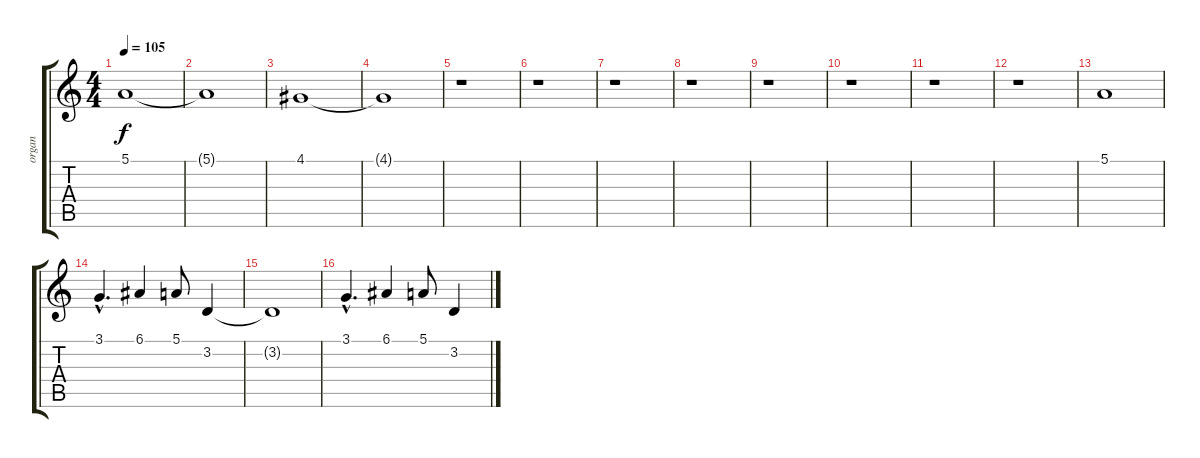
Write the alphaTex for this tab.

\track ("organ" "organ") {instrument churchorgan}
\staff {score tabs}
\tuning (E4 B3 G3 D3 A2 E2) {hide}
\ts (4 4)
\tempo 105
\clef g2
\ks c
5.1.1{dy f} |
5.1{t}.1 |
4.1.1 |
4.1{t}.1 |
r.1 |
r.1 |
r.1 |
r.1 |
r.1 |
r.1 |
r.1 |
r.1 |
5.1.1 |
3.1{hac}.4{d} 6.1.4 5.1.8 3.2.4 |
3.2{t}.1 |
3.1{hac}.4{d} 6.1.4 5.1.8 3.2.4
